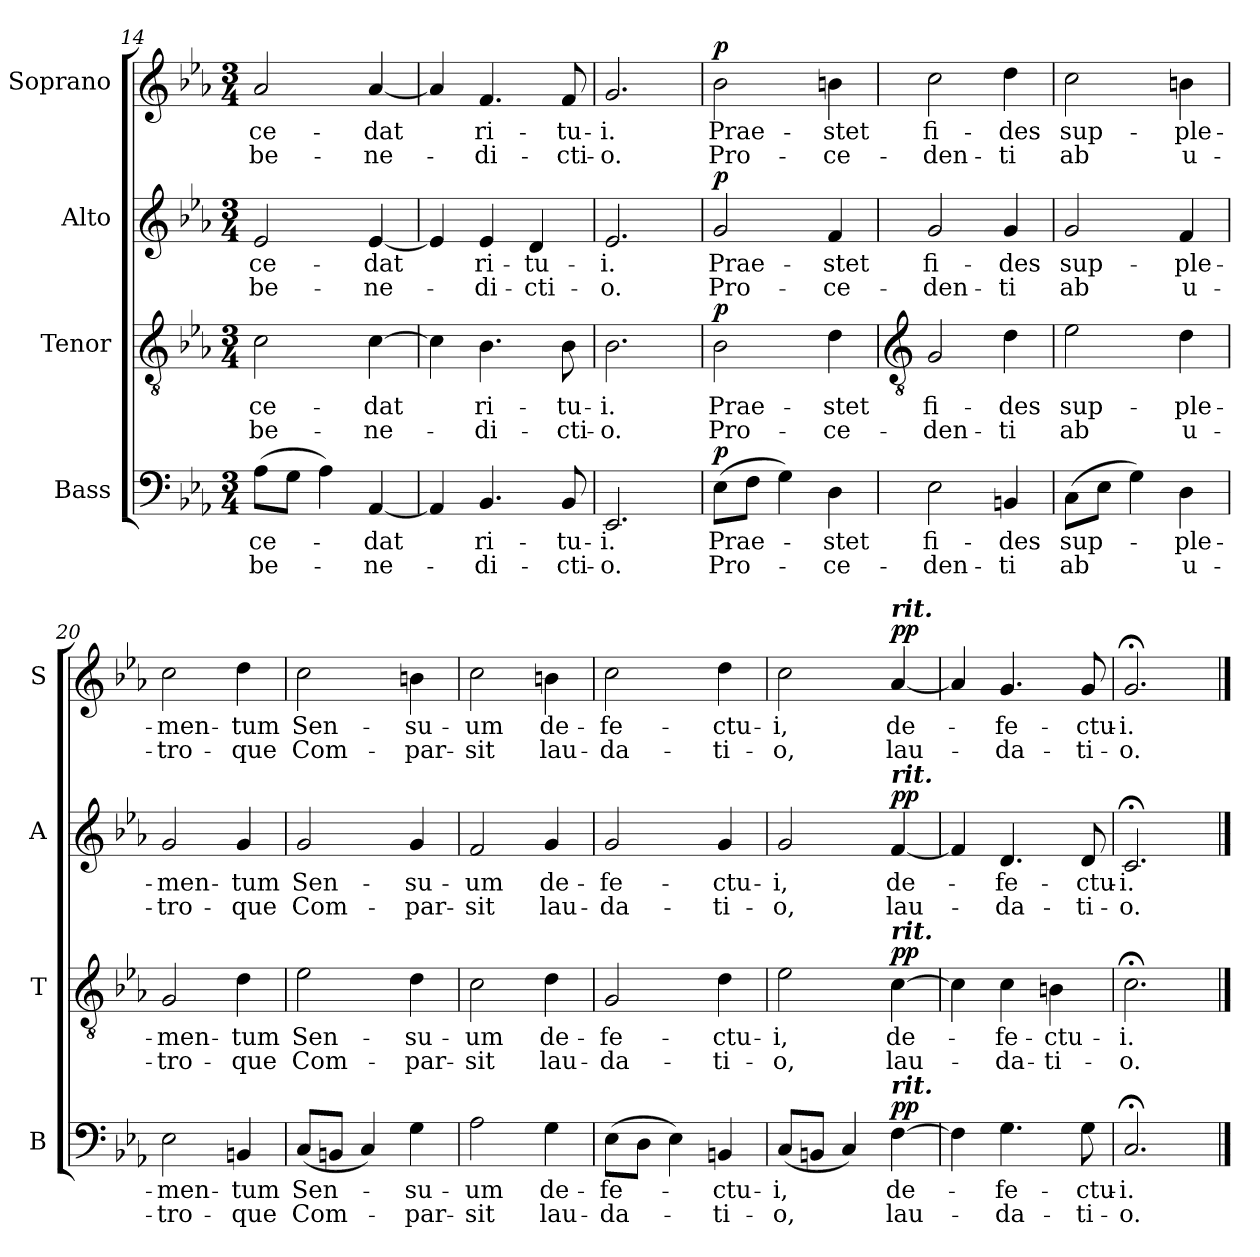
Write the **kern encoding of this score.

**kern	**text	**text	**dynam	**kern	**text	**text	**dynam	**kern	**text	**text	**dynam	**kern	**text	**text	**dynam
*part4	*part4	*part4	*part4	*part3	*part3	*part3	*part3	*part2	*part2	*part2	*part2	*part1	*part1	*part1	*part1
*staff4	*staff4	*staff4	*staff4	*staff3	*staff3	*staff3	*staff3	*staff2	*staff2	*staff2	*staff2	*staff1	*staff1	*staff1	*staff1
*I"Bass	*	*	*	*I"Tenor	*	*	*	*I"Alto	*	*	*	*I"Soprano	*	*	*
*I'B	*	*	*	*I'T	*	*	*	*I'A	*	*	*	*I'S	*	*	*
*clefF4	*	*	*	*clefGv2	*	*	*	*clefG2	*	*	*	*clefG2	*	*	*
*k[b-e-a-]	*	*	*	*k[b-e-a-]	*	*	*	*k[b-e-a-]	*	*	*	*k[b-e-a-]	*	*	*
*E-:	*	*	*	*E-:	*	*	*	*E-:	*	*	*	*E-:	*	*	*
*M3/4	*	*	*	*M3/4	*	*	*	*M3/4	*	*	*	*M3/4	*	*	*
=14	=14	=14	=14	=14	=14	=14	=14	=14	=14	=14	=14	=14	=14	=14	=14
!	!LO:LY:b	!LO:LY:b	!	!	!LO:LY:b	!LO:LY:b	!	!	!LO:LY:b	!LO:LY:b	!	!	!LO:LY:b	!LO:LY:b	!
(>8A-L	ce-	be-	.	2c	ce-	-be-	.	2e-	ce-	-be-	.	2a-	ce-	-be-	.
8GJ	.	.	.	.	.	.	.	.	.	.	.	.	.	.	.
4A-)	.	.	.	.	.	.	.	.	.	.	.	.	.	.	.
!	!LO:LY:b	!LO:LY:b	!	!	!LO:LY:b	!LO:LY:b	!	!	!LO:LY:b	!LO:LY:b	!	!	!LO:LY:b	!LO:LY:b	!
[4AA-	dat	ne-	.	[4c	-dat	ne-	.	[4e-	-dat	ne-	.	[4a-	-dat	ne-	.
=15	=15	=15	=15	=15	=15	=15	=15	=15	=15	=15	=15	=15	=15	=15	=15
4AA-]	.	.	.	4c]	.	.	.	4e-]	.	.	.	4a-]	.	.	.
!	!LO:LY:b	!LO:LY:b	!	!	!LO:LY:b	!LO:LY:b	!	!	!LO:LY:b	!LO:LY:b	!	!	!LO:LY:b	!LO:LY:b	!
4.BB-	ri-	-di-	.	4.B-	ri-	-di-	.	4e-	ri-	-di-	.	4.f	ri-	-di-	.
!	!	!	!	!	!	!	!	!	!LO:LY:b	!LO:LY:b	!	!	!	!	!
.	.	.	.	.	.	.	.	4d	-tu-	-cti-	.	.	.	.	.
!	!LO:LY:b	!LO:LY:b	!	!	!LO:LY:b	!LO:LY:b	!	!	!	!	!	!	!LO:LY:b	!LO:LY:b	!
8BB-	-tu-	-cti-	.	8B-	-tu-	-cti-	.	.	.	.	.	8f	-tu-	-cti-	.
=16	=16	=16	=16	=16	=16	=16	=16	=16	=16	=16	=16	=16	=16	=16	=16
!	!LO:LY:b	!LO:LY:b	!	!	!LO:LY:b	!LO:LY:b	!	!	!LO:LY:b	!LO:LY:b	!	!	!LO:LY:b	!LO:LY:b	!
2.EE-	-i.	o.	.	2.B-	-i.	o.	.	2.e-	-i.	o.	.	2.g	-i.	o.	.
=17	=17	=17	=17	=17	=17	=17	=17	=17	=17	=17	=17	=17	=17	=17	=17
!	!LO:LY:b	!LO:LY:b	!LO:DY:b	!	!LO:LY:b	!LO:LY:b	!LO:DY:b	!	!LO:LY:b	!LO:LY:b	!LO:DY:b	!	!LO:LY:b	!LO:LY:b	!LO:DY:b
(>8E-L	Prae-	Pro-	p	2B-	Prae-	-Pro-	p	2g	Prae-	-Pro-	p	2b-	Prae-	-Pro-	p
8FJ	.	.	.	.	.	.	.	.	.	.	.	.	.	.	.
4G)	.	.	.	.	.	.	.	.	.	.	.	.	.	.	.
!	!LO:LY:b	!LO:LY:b	!	!	!LO:LY:b	!LO:LY:b	!	!	!LO:LY:b	!LO:LY:b	!	!	!LO:LY:b	!LO:LY:b	!
4D	stet	ce-	.	4d	-stet	ce-	.	4f	-stet	ce-	.	4bn	-stet	ce-	.
!!LO:LB:g=z
=18	=18	=18	=18	=18	=18	=18	=18	=18	=18	=18	=18	=18	=18	=18	=18
*	*	*	*	*clefGv2	*	*	*	*	*	*	*	*	*	*	*
!	!LO:LY:b	!LO:LY:b	!	!	!LO:LY:b	!LO:LY:b	!	!	!LO:LY:b	!LO:LY:b	!	!	!LO:LY:b	!LO:LY:b	!
2E-	-fi-	-den-	.	2G	-fi-	-den-	.	2g	-fi-	-den-	.	2cc	-fi-	-den-	.
!	!LO:LY:b	!LO:LY:b	!	!	!LO:LY:b	!LO:LY:b	!	!	!LO:LY:b	!LO:LY:b	!	!	!LO:LY:b	!LO:LY:b	!
4BBn	-des	ti	.	4d	-des	ti	.	4g	-des	ti	.	4dd	-des	ti	.
=19	=19	=19	=19	=19	=19	=19	=19	=19	=19	=19	=19	=19	=19	=19	=19
!	!LO:LY:b	!LO:LY:b	!	!	!LO:LY:b	!LO:LY:b	!	!	!LO:LY:b	!LO:LY:b	!	!	!LO:LY:b	!LO:LY:b	!
(>8CL	sup-	ab	.	2e-	sup-	-ab	.	2g	sup-	-ab	.	2cc	sup-	-ab	.
8E-J	.	.	.	.	.	.	.	.	.	.	.	.	.	.	.
4G)	.	.	.	.	.	.	.	.	.	.	.	.	.	.	.
!	!LO:LY:b	!LO:LY:b	!	!	!LO:LY:b	!LO:LY:b	!	!	!LO:LY:b	!LO:LY:b	!	!	!LO:LY:b	!LO:LY:b	!
4D	ple-	-u-	.	4d	ple-	-u-	.	4f	ple-	-u-	.	4bn	ple-	-u-	.
=20	=20	=20	=20	=20	=20	=20	=20	=20	=20	=20	=20	=20	=20	=20	=20
!	!LO:LY:b	!LO:LY:b	!	!	!LO:LY:b	!LO:LY:b	!	!	!LO:LY:b	!LO:LY:b	!	!	!LO:LY:b	!LO:LY:b	!
2E-	-men-	-tro-	.	2G	-men-	-tro-	.	2g	-men-	-tro-	.	2cc	-men-	-tro-	.
!	!LO:LY:b	!LO:LY:b	!	!	!LO:LY:b	!LO:LY:b	!	!	!LO:LY:b	!LO:LY:b	!	!	!LO:LY:b	!LO:LY:b	!
4BBn	-tum	que	.	4d	-tum	que	.	4g	-tum	que	.	4dd	-tum	que	.
=21	=21	=21	=21	=21	=21	=21	=21	=21	=21	=21	=21	=21	=21	=21	=21
!	!LO:LY:b	!LO:LY:b	!	!	!LO:LY:b	!LO:LY:b	!	!	!LO:LY:b	!LO:LY:b	!	!	!LO:LY:b	!LO:LY:b	!
(<8CL	Sen-	Com-	.	2e-	Sen-	-Com-	.	2g	Sen-	-Com-	.	2cc	Sen-	-Com-	.
8BBnJ	.	.	.	.	.	.	.	.	.	.	.	.	.	.	.
4C)	.	.	.	.	.	.	.	.	.	.	.	.	.	.	.
!	!LO:LY:b	!LO:LY:b	!	!	!LO:LY:b	!LO:LY:b	!	!	!LO:LY:b	!LO:LY:b	!	!	!LO:LY:b	!LO:LY:b	!
4G	su-	-par-	.	4d	-su-	-par-	.	4g	-su-	-par-	.	4bn	-su-	-par-	.
=22	=22	=22	=22	=22	=22	=22	=22	=22	=22	=22	=22	=22	=22	=22	=22
!	!LO:LY:b	!LO:LY:b	!	!	!LO:LY:b	!LO:LY:b	!	!	!LO:LY:b	!LO:LY:b	!	!	!LO:LY:b	!LO:LY:b	!
2A-	-um	sit	.	2c	-um	sit	.	2f	-um	sit	.	2cc	-um	sit	.
!	!LO:LY:b	!LO:LY:b	!	!	!LO:LY:b	!LO:LY:b	!	!	!LO:LY:b	!LO:LY:b	!	!	!LO:LY:b	!LO:LY:b	!
4G	de-	-lau-	.	4d	de-	-lau-	.	4g	de-	-lau-	.	4bn	de-	-lau-	.
=23	=23	=23	=23	=23	=23	=23	=23	=23	=23	=23	=23	=23	=23	=23	=23
!	!LO:LY:b	!LO:LY:b	!	!	!LO:LY:b	!LO:LY:b	!	!	!LO:LY:b	!LO:LY:b	!	!	!LO:LY:b	!LO:LY:b	!
(>8E-L	-fe-	da-	.	2G	-fe-	-da-	.	2g	-fe-	-da-	.	2cc	-fe-	-da-	.
8DJ	.	.	.	.	.	.	.	.	.	.	.	.	.	.	.
4E-)	.	.	.	.	.	.	.	.	.	.	.	.	.	.	.
!	!LO:LY:b	!LO:LY:b	!	!	!LO:LY:b	!LO:LY:b	!	!	!LO:LY:b	!LO:LY:b	!	!	!LO:LY:b	!LO:LY:b	!
4BBn	ctu-	-ti-	.	4d	-ctu-	-ti-	.	4g	-ctu-	-ti-	.	4dd	-ctu-	-ti-	.
=24	=24	=24	=24	=24	=24	=24	=24	=24	=24	=24	=24	=24	=24	=24	=24
!	!LO:LY:b	!LO:LY:b	!	!	!LO:LY:b	!LO:LY:b	!	!	!LO:LY:b	!LO:LY:b	!	!	!LO:LY:b	!LO:LY:b	!
(<8CL	-i,	o,	.	2e-	-i,	o,	.	2g	-i,	o,	.	2cc	-i,	o,	.
8BBnJ	.	.	.	.	.	.	.	.	.	.	.	.	.	.	.
4C)	.	.	.	.	.	.	.	.	.	.	.	.	.	.	.
!	!	!	!	!	!	!	!	!	!	!	!	!LO:TX:a:Bi:t=rit.	!	!	!
!	!	!	!	!	!	!	!	!LO:TX:a:Bi:t=rit.	!	!	!	!	!	!	!
!	!	!	!	!LO:TX:a:Bi:t=rit.	!	!	!	!	!	!	!	!	!	!	!
!LO:TX:a:Bi:t=rit.	!	!	!	!	!	!	!	!	!	!	!	!	!	!	!
!	!LO:LY:b	!LO:LY:b	!LO:DY:b	!	!LO:LY:b	!LO:LY:b	!LO:DY:b	!	!LO:LY:b	!LO:LY:b	!LO:DY:b	!	!LO:LY:b	!LO:LY:b	!LO:DY:b
[4F	de-	lau-	pp	[4c	de-	lau-	pp	[4f	de-	lau-	pp	[4a-	de-	lau-	pp
=25	=25	=25	=25	=25	=25	=25	=25	=25	=25	=25	=25	=25	=25	=25	=25
4F]	.	.	.	4c]	.	.	.	4f]	.	.	.	4a-]	.	.	.
!	!LO:LY:b	!LO:LY:b	!	!	!LO:LY:b	!LO:LY:b	!	!	!LO:LY:b	!LO:LY:b	!	!	!LO:LY:b	!LO:LY:b	!
4.G	fe-	-da-	.	4c	fe-	-da-	.	4.d	fe-	-da-	.	4.g	fe-	-da-	.
!	!	!	!	!	!LO:LY:b	!LO:LY:b	!	!	!	!	!	!	!	!	!
.	.	.	.	4Bn	-ctu-	-ti-	.	.	.	.	.	.	.	.	.
!	!LO:LY:b	!LO:LY:b	!	!	!	!	!	!	!LO:LY:b	!LO:LY:b	!	!	!LO:LY:b	!LO:LY:b	!
8G	-ctu-	-ti-	.	.	.	.	.	8d	-ctu-	-ti-	.	8g	-ctu-	-ti-	.
=26	=26	=26	=26	=26	=26	=26	=26	=26	=26	=26	=26	=26	=26	=26	=26
!	!LO:LY:b	!LO:LY:b	!	!	!LO:LY:b	!LO:LY:b	!	!	!LO:LY:b	!LO:LY:b	!	!	!LO:LY:b	!LO:LY:b	!
2.C;<	-i.	o.	.	2.c;<	-i.	o.	.	2.c;<	-i.	o.	.	2.g;<	-i.	o.	.
==	==	==	==	==	==	==	==	==	==	==	==	==	==	==	==
*-	*-	*-	*-	*-	*-	*-	*-	*-	*-	*-	*-	*-	*-	*-	*-
